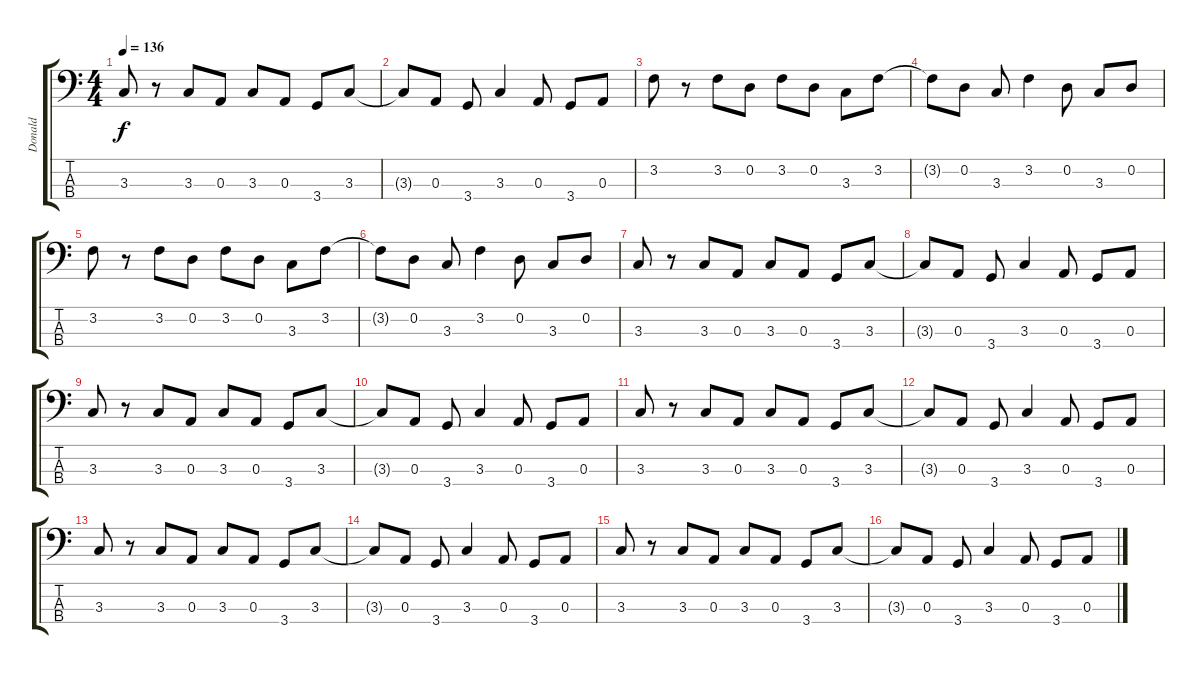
\track ("Donald" "Donald") {instrument acousticbass}
\staff {score tabs}
\tuning (G2 D2 A1 E1) {hide}
\ts (4 4)
\tempo 136
\clef f4
\ks c
3.3.8{dy f} r.8 3.3.8 0.3.8 3.3.8 0.3.8 3.4.8 3.3.8 |
3.3{t}.8 0.3.8 3.4.8 3.3.4 0.3.8 3.4.8 0.3.8 |
3.2.8 r.8 3.2.8 0.2.8 3.2.8 0.2.8 3.3.8 3.2.8 |
3.2{t}.8 0.2.8 3.3.8 3.2.4 0.2.8 3.3.8 0.2.8 |
3.2.8 r.8 3.2.8 0.2.8 3.2.8 0.2.8 3.3.8 3.2.8 |
3.2{t}.8 0.2.8 3.3.8 3.2.4 0.2.8 3.3.8 0.2.8 |
3.3.8 r.8 3.3.8 0.3.8 3.3.8 0.3.8 3.4.8 3.3.8 |
3.3{t}.8 0.3.8 3.4.8 3.3.4 0.3.8 3.4.8 0.3.8 |
3.3.8 r.8 3.3.8 0.3.8 3.3.8 0.3.8 3.4.8 3.3.8 |
3.3{t}.8 0.3.8 3.4.8 3.3.4 0.3.8 3.4.8 0.3.8 |
3.3.8 r.8 3.3.8 0.3.8 3.3.8 0.3.8 3.4.8 3.3.8 |
3.3{t}.8 0.3.8 3.4.8 3.3.4 0.3.8 3.4.8 0.3.8 |
3.3.8 r.8 3.3.8 0.3.8 3.3.8 0.3.8 3.4.8 3.3.8 |
3.3{t}.8 0.3.8 3.4.8 3.3.4 0.3.8 3.4.8 0.3.8 |
3.3.8 r.8 3.3.8 0.3.8 3.3.8 0.3.8 3.4.8 3.3.8 |
3.3{t}.8 0.3.8 3.4.8 3.3.4 0.3.8 3.4.8 0.3.8
